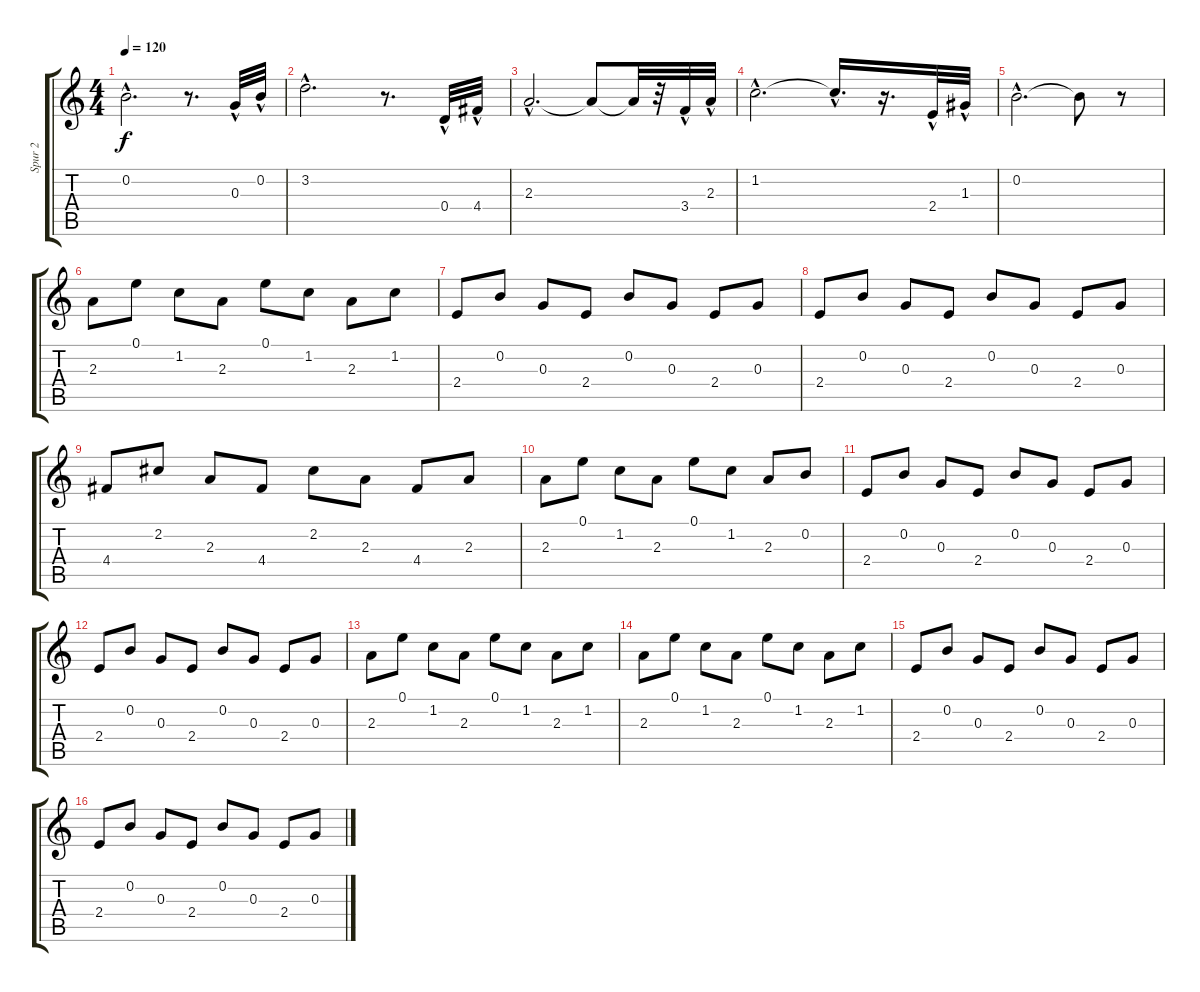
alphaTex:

\track ("Spur 2" "Spur 2") {instrument acousticguitarsteel}
\staff {score tabs}
\tuning (E4 B3 G3 D3 A2 E2) {hide}
\ts (4 4)
\tempo 120
\clef g2
\ks c
0.2{hac}.2{d dy f} r.8{d} 0.3{hac}.32 0.2{hac}.32 |
3.2{hac}.2{d} r.8{d} 0.4{hac}.32 4.4{hac}.32 |
2.3{hac}.2{d} 2.3{t}.8 2.3{t}.32 r.32 3.4{hac}.32 2.3{hac}.32 |
1.2{hac}.2{d} 1.2{hac t}.16{d} r.16{d} 2.4{hac}.32 1.3{hac}.32 |
0.2{hac}.2{d} 0.2{t}.8 r.8 |
2.3.8 0.1.8 1.2.8 2.3.8 0.1.8 1.2.8 2.3.8 1.2.8 |
2.4.8 0.2.8 0.3.8 2.4.8 0.2.8 0.3.8 2.4.8 0.3.8 |
2.4.8 0.2.8 0.3.8 2.4.8 0.2.8 0.3.8 2.4.8 0.3.8 |
4.4.8 2.2.8 2.3.8 4.4.8 2.2.8 2.3.8 4.4.8 2.3.8 |
2.3.8 0.1.8 1.2.8 2.3.8 0.1.8 1.2.8 2.3.8 0.2.8 |
2.4.8 0.2.8 0.3.8 2.4.8 0.2.8 0.3.8 2.4.8 0.3.8 |
2.4.8 0.2.8 0.3.8 2.4.8 0.2.8 0.3.8 2.4.8 0.3.8 |
2.3.8 0.1.8 1.2.8 2.3.8 0.1.8 1.2.8 2.3.8 1.2.8 |
2.3.8 0.1.8 1.2.8 2.3.8 0.1.8 1.2.8 2.3.8 1.2.8 |
2.4.8 0.2.8 0.3.8 2.4.8 0.2.8 0.3.8 2.4.8 0.3.8 |
2.4.8 0.2.8 0.3.8 2.4.8 0.2.8 0.3.8 2.4.8 0.3.8
